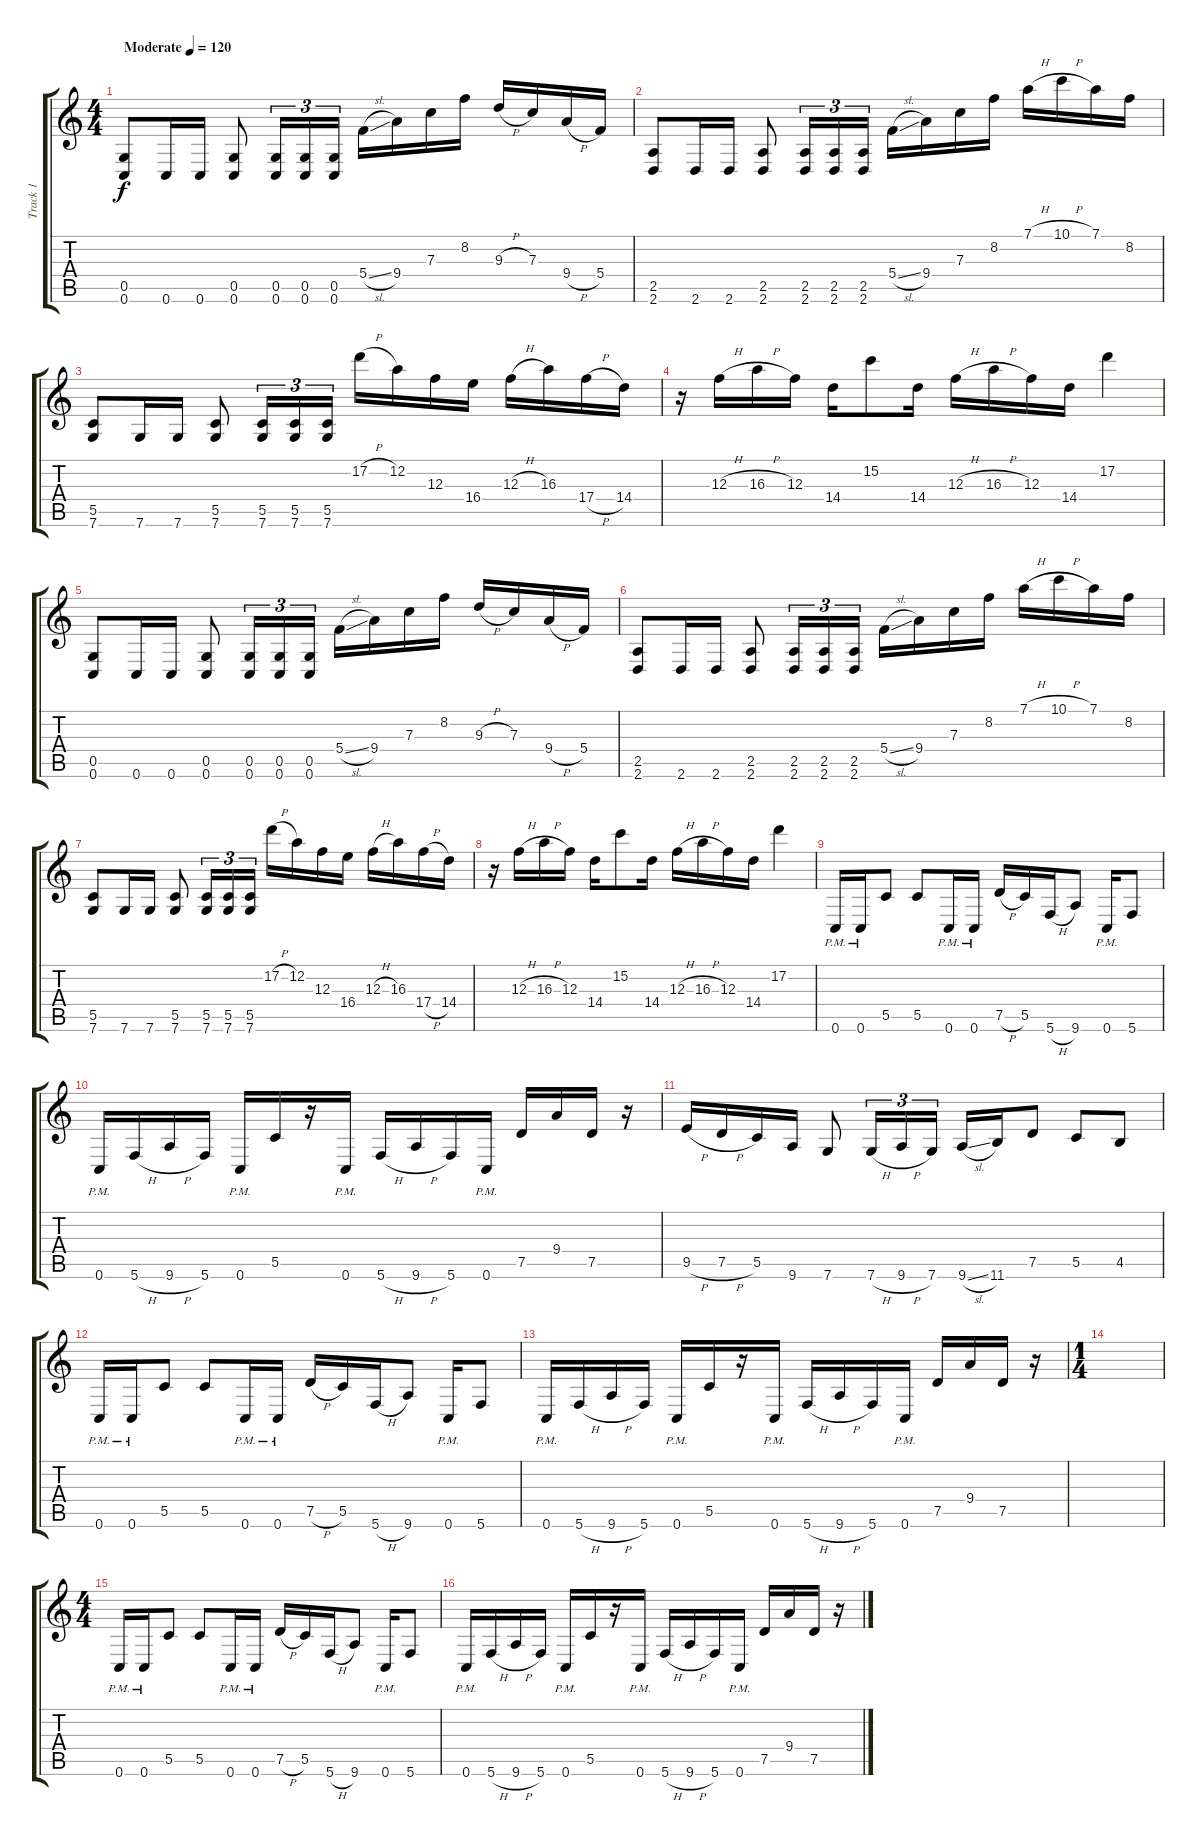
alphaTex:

\track ("Track 1" "Track 1") {instrument overdrivenguitar}
\staff {score tabs}
\tuning (D4 A3 F3 C3 G2 C2) {hide}
\ts (4 4)
\tempo (120 "Moderate")
\clef g2
\ks c
(0.5 0.6).8{dy f instrument overdrivenguitar} 0.6.16 0.6.16 (0.5 0.6).8 (0.5 0.6).16{tu (3 2)} (0.5 0.6).16{tu (3 2)} (0.5 0.6).16{tu (3 2)} 5.4{sl}.16 9.4.16 7.3.16 8.2.16 9.3{h}.16 7.3.16 9.4{h}.16 5.4.16 |
(2.5 2.6).8 2.6.16 2.6.16 (2.5 2.6).8 (2.5 2.6).16{tu (3 2)} (2.5 2.6).16{tu (3 2)} (2.5 2.6).16{tu (3 2)} 5.4{sl}.16 9.4.16 7.3.16 8.2.16 7.1{h}.16 10.1{h}.16 7.1.16 8.2.16 |
(5.5 7.6).8 7.6.16 7.6.16 (5.5 7.6).8 (5.5 7.6).16{tu (3 2)} (5.5 7.6).16{tu (3 2)} (5.5 7.6).16{tu (3 2)} 17.2{h}.16 12.2.16 12.3.16 16.4.16 12.3{h}.16 16.3.16 17.4{h}.16 14.4.16 |
r.16 12.3{h}.16 16.3{h}.16 12.3.16 14.4.16 15.2.8 14.4.16 12.3{h}.16 16.3{h}.16 12.3.16 14.4.16 17.2.4 |
(0.5 0.6).8 0.6.16 0.6.16 (0.5 0.6).8 (0.5 0.6).16{tu (3 2)} (0.5 0.6).16{tu (3 2)} (0.5 0.6).16{tu (3 2)} 5.4{sl}.16 9.4.16 7.3.16 8.2.16 9.3{h}.16 7.3.16 9.4{h}.16 5.4.16 |
(2.5 2.6).8 2.6.16 2.6.16 (2.5 2.6).8 (2.5 2.6).16{tu (3 2)} (2.5 2.6).16{tu (3 2)} (2.5 2.6).16{tu (3 2)} 5.4{sl}.16 9.4.16 7.3.16 8.2.16 7.1{h}.16 10.1{h}.16 7.1.16 8.2.16 |
(5.5 7.6).8 7.6.16 7.6.16 (5.5 7.6).8 (5.5 7.6).16{tu (3 2)} (5.5 7.6).16{tu (3 2)} (5.5 7.6).16{tu (3 2)} 17.2{h}.16 12.2.16 12.3.16 16.4.16 12.3{h}.16 16.3.16 17.4{h}.16 14.4.16 |
r.16 12.3{h}.16 16.3{h}.16 12.3.16 14.4.16 15.2.8 14.4.16 12.3{h}.16 16.3{h}.16 12.3.16 14.4.16 17.2.4 |
0.6{pm}.16 0.6{pm}.16 5.5.8 5.5.8 0.6{pm}.16 0.6{pm}.16 7.5{h}.16 5.5.16 5.6{h}.16 9.6.8 0.6{pm}.16 5.6.8 |
0.6{pm}.16 5.6{h}.16 9.6{h}.16 5.6.16 0.6{pm}.16 5.5.16 r.16 0.6{pm}.16 5.6{h}.16 9.6{h}.16 5.6.16 0.6{pm}.16 7.5.16 9.4.16 7.5.16 r.16 |
9.5{h}.16 7.5{h}.16 5.5.16 9.6.16 7.6.8 7.6{h}.16{tu (3 2)} 9.6{h}.16{tu (3 2)} 7.6.16{tu (3 2)} 9.6{sl}.16 11.6.16 7.5.8 5.5.8 4.5.8 |
0.6{pm}.16 0.6{pm}.16 5.5.8 5.5.8 0.6{pm}.16 0.6{pm}.16 7.5{h}.16 5.5.16 5.6{h}.16 9.6.8 0.6{pm}.16 5.6.8 |
0.6{pm}.16 5.6{h}.16 9.6{h}.16 5.6.16 0.6{pm}.16 5.5.16 r.16 0.6{pm}.16 5.6{h}.16 9.6{h}.16 5.6.16 0.6{pm}.16 7.5.16 9.4.16 7.5.16 r.16 |
\ts (1 4)
|
\ts (4 4)
0.6{pm}.16 0.6{pm}.16 5.5.8 5.5.8 0.6{pm}.16 0.6{pm}.16 7.5{h}.16 5.5.16 5.6{h}.16 9.6.8 0.6{pm}.16 5.6.8 |
0.6{pm}.16 5.6{h}.16 9.6{h}.16 5.6.16 0.6{pm}.16 5.5.16 r.16 0.6{pm}.16 5.6{h}.16 9.6{h}.16 5.6.16 0.6{pm}.16 7.5.16 9.4.16 7.5.16 r.16
